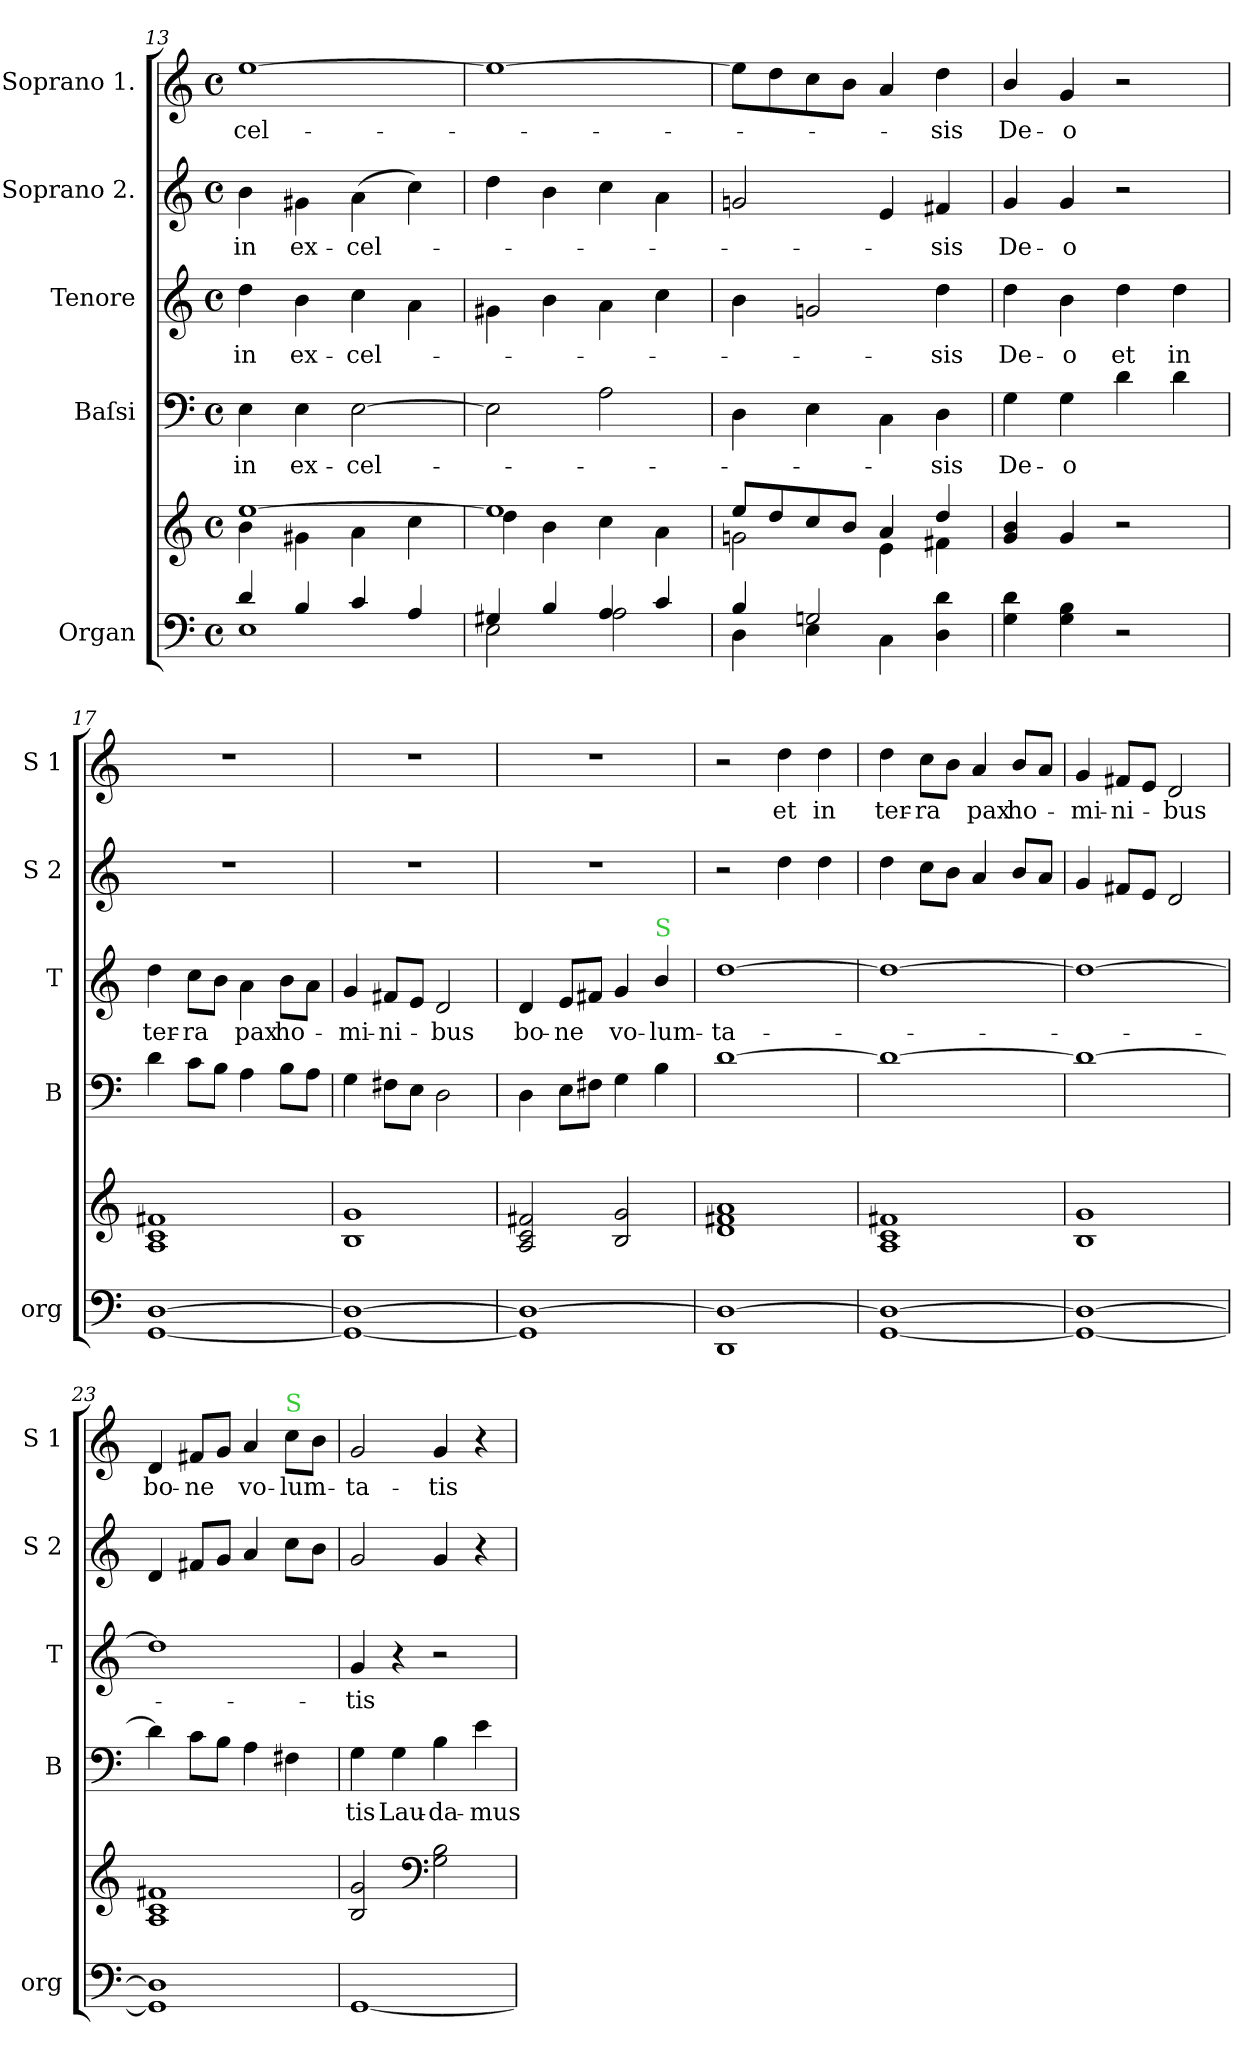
**kern	**kern	**kern	**text	**kern	**text	**kern	**text	**kern	**text
*part5	*part5	*part4	*part4	*part3	*part3	*part2	*part2	*part1	*part1
*staff6	*staff5	*staff4	*staff4	*staff3	*staff3	*staff2	*staff2	*staff1	*staff1
*I"Organ	*	*I"Baſsi	*	*I"Tenore	*	*I"Soprano 2.	*	*I"Soprano 1.	*
*I'org	*	*I'B	*	*I'T	*	*I'S 2	*	*I'S 1	*
*clefF4	*clefG2	*clefF4	*	*clefG2	*	*clefG2	*	*clefG2	*
*	*	*	*	*ITrd7c12	*	*	*	*	*
*k[]	*k[]	*k[]	*	*k[]	*	*k[]	*	*k[]	*
*M4/4	*M4/4	*M4/4	*	*M4/4	*	*M4/4	*	*M4/4	*
*met(c)	*met(c)	*met(c)	*	*met(c)	*	*met(c)	*	*met(c)	*
=13	=13	=13	=13	=13	=13	=13	=13	=13	=13
*^	*^	*	*	*	*	*	*	*	*
4d/	1E	[1ee	4b\	4E\	in	4d\	in	4b\	in	[>1ee	-cel-
4B/	.	.	4g#X\	4E\	ex-	4B\	ex-	4g#X\	ex-	.	.
4c/	.	.	4a\	[2E\	-cel-	4c\	-cel-	(>4a\	-cel-	.	.
4A/	.	.	4cc\	.	.	4A\	.	4cc\)	.	.	.
=14	=14	=14	=14	=14	=14	=14	=14	=14	=14	=14	=14
4G#X/	2E\	1ee]	4dd\	2E\]	.	4G#X\	.	4dd\	.	1ee_	.
4B/	.	.	4b\	.	.	4B\	.	4b\	.	.	.
4A/	2A\	.	4cc\	2A\	.	4A\	.	4cc\	.	.	.
4c/	.	.	4a\	.	.	4c\	.	4a\	.	.	.
=15	=15	=15	=15	=15	=15	=15	=15	=15	=15	=15	=15
4B/	4D\	8ee/L	2gn\	4D\	.	4B\	.	2gn/	.	8ee\L]	.
.	.	8dd/	.	.	.	.	.	.	.	8dd\	.
2Gn/	4E\	8cc/	.	4E\	.	2Gn/	.	.	.	8cc\	.
.	.	8b/J	.	.	.	.	.	.	.	8b\J	.
.	4C\	4a/	4e\	4C\	.	.	.	4e/	.	4a/	.
4D\ 4d\	4ryy	4dd/	4f#X\	4D\	-sis	4d\	-sis	4f#X/	-sis	4dd\	-sis
*v	*v	*	*	*	*	*	*	*	*	*	*
*	*v	*v	*	*	*	*	*	*	*	*
=16	=16	=16	=16	=16	=16	=16	=16	=16	=16
4G\ 4d\	4g/ 4b/	4G\	De-	4d\	De-	4g/	De-	4b/	De-
4G\ 4B\	4g/	4G\	-o	4B\	-o	4g/	-o	4g/	-o
2r	2r	4d\	.	4d\	et	2r	.	2r	.
.	.	4d\	.	4d\	in	.	.	.	.
=17	=17	=17	=17	=17	=17	=17	=17	=17	=17
[<1GG [>1D	1A 1c 1f#X	4d\	.	4d\	ter-	1r	.	1r	.
.	.	8c\L	.	8c\L	-ra	.	.	.	.
.	.	8B\J	.	8B\J	.	.	.	.	.
.	.	4A\	.	4A\	pax	.	.	.	.
.	.	8B\L	.	8B\L	ho-	.	.	.	.
.	.	8A\J	.	8A\J	.	.	.	.	.
=18	=18	=18	=18	=18	=18	=18	=18	=18	=18
1GG_ 1D_>	1B 1g	4G\	.	4G/	-mi-	1r	.	1r	.
.	.	8F#X\L	.	8F#X/L	-ni-	.	.	.	.
.	.	8E\J	.	8E/J	.	.	.	.	.
.	.	2D\	.	2D/	-bus	.	.	.	.
=19	=19	=19	=19	=19	=19	=19	=19	=19	=19
1GG] 1D_	2A/ 2c/ 2f#X/	4D\	.	4D/	bo-	1r	.	1r	.
.	.	8E\L	.	8E/L	-ne	.	.	.	.
.	.	8F#X\J	.	8F#X/J	.	.	.	.	.
.	2B/ 2g/	4G\	.	4G/	vo-	.	.	.	.
!	!	!	!	!LO:TX:a:color=limegreen:t=S	!	!	!	!	!
.	.	4B\	.	4B/	-lum-	.	.	.	.
=20	=20	=20	=20	=20	=20	=20	=20	=20	=20
1DD 1D_>	1d 1f#X 1a	[>1d	.	[>1d	-ta-	2r	.	2r	.
.	.	.	.	.	.	4dd\	.	4dd\	et
.	.	.	.	.	.	4dd\	.	4dd\	in
=21	=21	=21	=21	=21	=21	=21	=21	=21	=21
[<1GG 1D_>	1A 1c 1f#X	1d_>	.	1d_>	.	4dd\	.	4dd\	ter-
.	.	.	.	.	.	8cc\L	.	8cc\L	-ra
.	.	.	.	.	.	8b\J	.	8b\J	.
.	.	.	.	.	.	4a/	.	4a/	pax
.	.	.	.	.	.	8b/L	.	8b/L	ho-
.	.	.	.	.	.	8a/J	.	8a/J	.
=22	=22	=22	=22	=22	=22	=22	=22	=22	=22
1GG_ 1D_	1B 1g	1d_	.	1d_	.	4g/	.	4g/	-mi-
.	.	.	.	.	.	8f#X/L	.	8f#X/L	-ni-
.	.	.	.	.	.	8e/J	.	8e/J	.
.	.	.	.	.	.	2d/	.	2d/	-bus
=23	=23	=23	=23	=23	=23	=23	=23	=23	=23
1GG] 1D]	1A 1c 1f#X	4d\]	.	1d]	.	4d/	.	4d/	bo-
.	.	8c\L	.	.	.	8f#X/L	.	8f#X/L	-ne
.	.	8B\J	.	.	.	8g/J	.	8g/J	.
.	.	4A\	.	.	.	4a/	.	4a/	vo-
!	!	!	!	!	!	!	!	!LO:TX:a:color=limegreen:t=S	!
.	.	4F#X\	.	.	.	8cc\L	.	8cc\L	-lum-
.	.	.	.	.	.	8b\J	.	8b\J	.
=24	=24	=24	=24	=24	=24	=24	=24	=24	=24
[1GG	2B/ 2g/	4G\	-tis	4G/	-tis	2g/	.	2g/	-ta-
.	.	4G\	Lau-	4r	.	.	.	.	.
*	*clefF4	*	*	*	*	*	*	*	*
.	2G\ 2B\	4B\	-da-	2r	.	4g/	.	4g/	-tis
.	.	4e\	-mus	.	.	4r	.	4r	.
=	=	=	=	=	=	=	=	=	=
*-	*-	*-	*-	*-	*-	*-	*-	*-	*-
